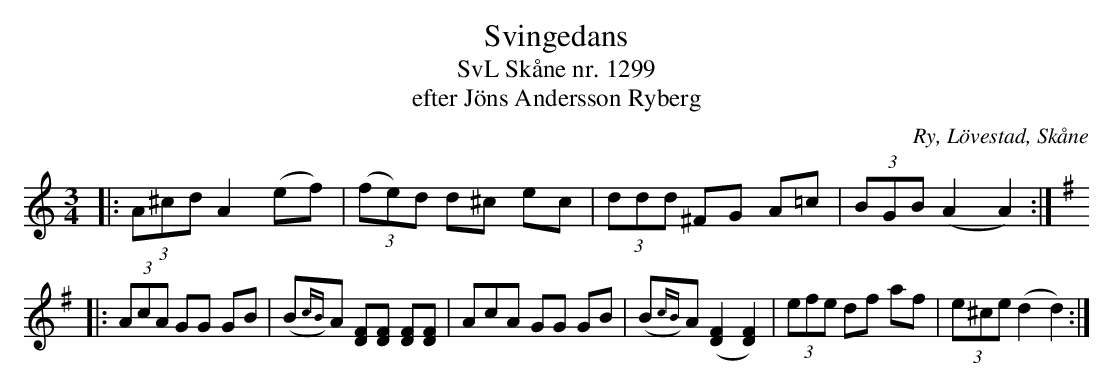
X:1
T:Svingedans
T:SvL Skåne nr. 1299
T:efter Jöns Andersson Ryberg
O:Ry, Lövestad, Skåne
M:3/4
L:1/8
K:C
|: (3A^cd A2 (ef) | (3(fe)d d^c ec | (3ddd ^FG A=c | (3BGB (A2 A2) :|
[K:Em]|: (3AcA GG GB | (B{cB})A [DF][DF] [DF][DF] | 3AcA GG GB | (B{cB})A ([D2F2] [D2F2]) | (3efe df af | (3e^ce (d2 d2) :|
